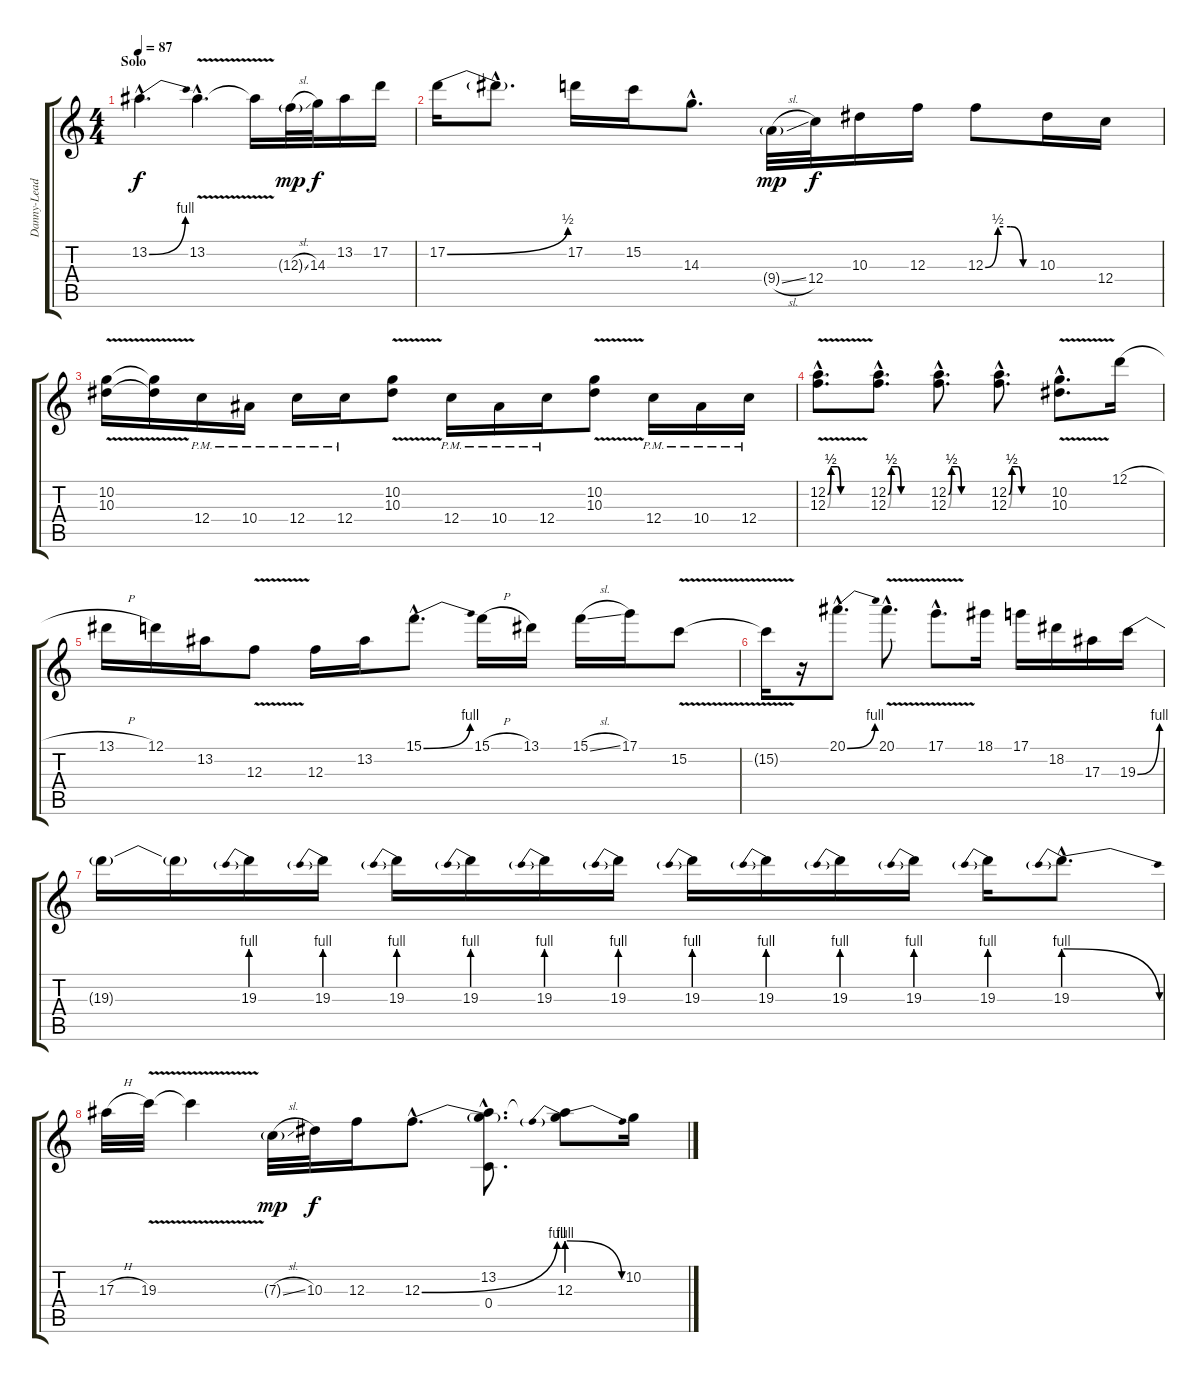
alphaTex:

\track ("Danny-Lead" "Danny-Lead") {instrument distortionguitar}
\staff {score tabs}
\tuning (D4 A3 F3 C3 G2 C2) {hide}
\ts (4 4)
\section ("" "Solo")
\tempo 87
\clef g2
\ks c
13.2{be (bend 0 0 60 4) hac}.4{d dy f} 13.2{v hac}.4{d} 13.2{t}.16 12.3{sl g}.32{dy mp} 14.3.32{dy f} 13.2.16 17.2.16 |
17.2{be (bend 0 0 60 2)}.16 17.2{hac t}.8{d} 17.2.16 15.2.16 14.3{hac}.8{d} 9.4{sl g}.32{dy mp} 12.4.32{dy f} 10.3.16 12.3.16 12.3{be (custom 0 0 15 2 30 2 45 0 60 0)}.8 10.3.16 12.4.16 |
(10.2{v} 10.3{v}).16 (10.2{t} 10.3{t}).16 12.4{pm}.16 10.4{pm}.16 12.4{pm}.16 12.4{pm}.16 (10.2{v} 10.3{v}).8 12.4{pm}.16 10.4{pm}.16 12.4{pm}.16 (10.2{v} 10.3{v}).8 12.4{pm}.16 10.4{pm}.16 12.4{pm}.16 |
(12.2{be (custom 0 0 5 2 15 2 20 0 60 0) v hac} 12.3{be (custom 0 0 5 2 15 2 20 0 60 0) v hac}).8{d} (12.2{be (custom 0 0 5 2 15 2 20 0 60 0) hac} 12.3{be (custom 0 0 5 2 15 2 20 0 60 0) hac}).8{d} (12.2{be (custom 0 0 5 2 15 2 20 0 60 0) hac} 12.3{be (custom 0 0 5 2 15 2 20 0 60 0) hac}).8{d} (12.2{be (custom 0 0 5 2 15 2 20 0 60 0) hac} 12.3{be (custom 0 0 5 2 15 2 20 0 60 0) hac}).8{d} (10.2{v hac} 10.3{v hac}).8{d} 12.1{h}.16 |
13.1{h}.16 12.1.16 13.2.16 12.3{v}.8 12.3.16 13.2.16 15.1{be (bend 0 0 60 4) hac}.8{d} 15.1{h}.16 13.1.16 15.1{sl}.16 17.1.16 15.2{v}.8 |
15.2{t}.16 r.16 20.1{be (bend 0 0 60 4) hac}.8{d} 20.1{v hac}.8{d} 17.1{v hac}.8{d} 18.1.16 17.1.16 18.2.16 17.3.16 19.3{be (bend 0 0 60 4)}.16 |
19.3{t}.16 19.3{t}.16 19.3{be (prebend 0 4 60 4)}.16 19.3{be (prebend 0 4 60 4)}.16 19.3{be (prebend 0 4 60 4)}.16 19.3{be (prebend 0 4 60 4)}.16 19.3{be (prebend 0 4 60 4)}.16 19.3{be (prebend 0 4 60 4)}.16 19.3{be (prebend 0 4 60 4)}.16 19.3{be (prebend 0 4 60 4)}.16 19.3{be (prebend 0 4 60 4)}.16 19.3{be (prebend 0 4 60 4)}.16 19.3{be (prebend 0 4 60 4)}.16 19.3{be (prebendrelease 0 4 60 0) hac}.8{d} |
17.3{h}.32 19.3{v}.32 19.3{t}.4 7.3{sl g}.32{dy mp} 10.3.32{dy f} 12.3.16 12.3{be (bend 0 0 60 4) hac}.8{d} (13.2{hac} 12.3{hac t} 0.4{hac}).8{d} (13.2{t} 12.3{be (prebendrelease 0 4 60 0)}).8 10.2.16
